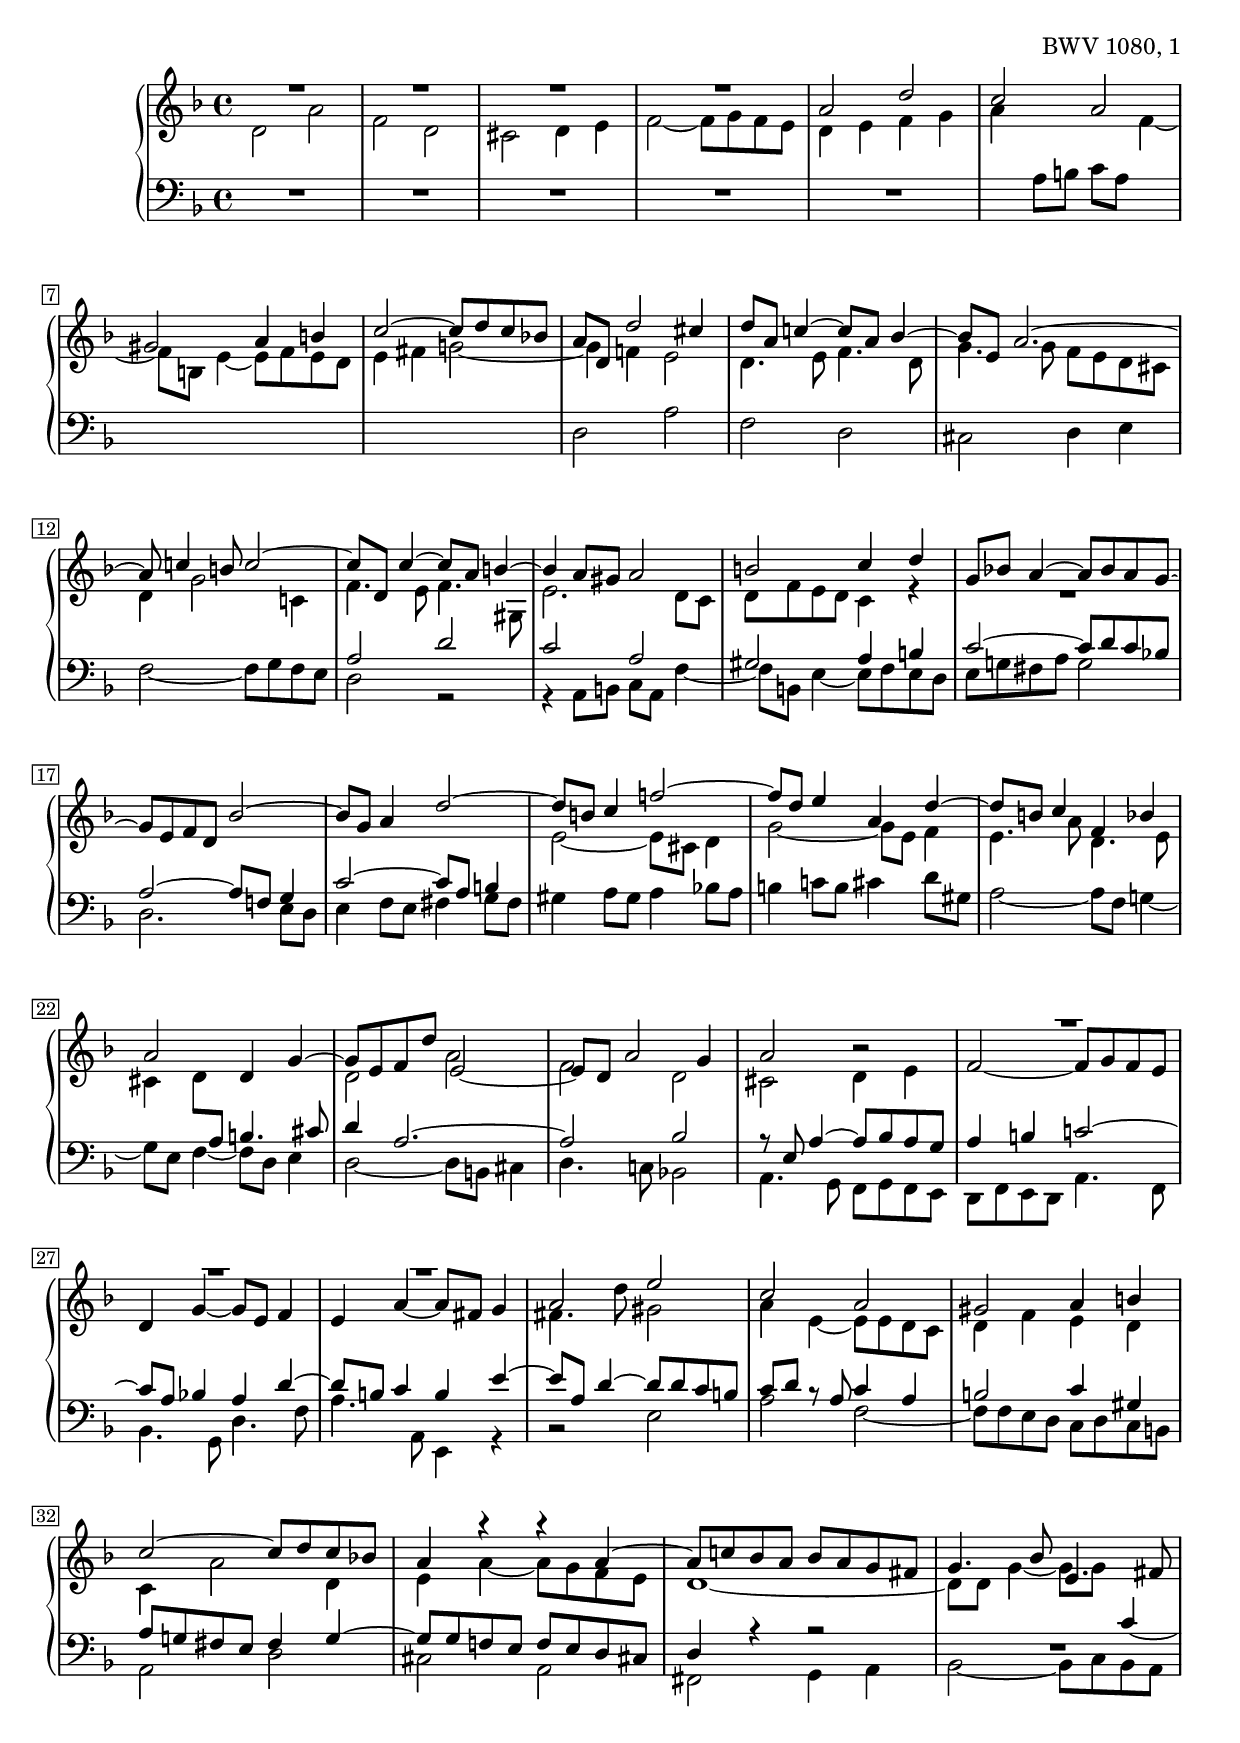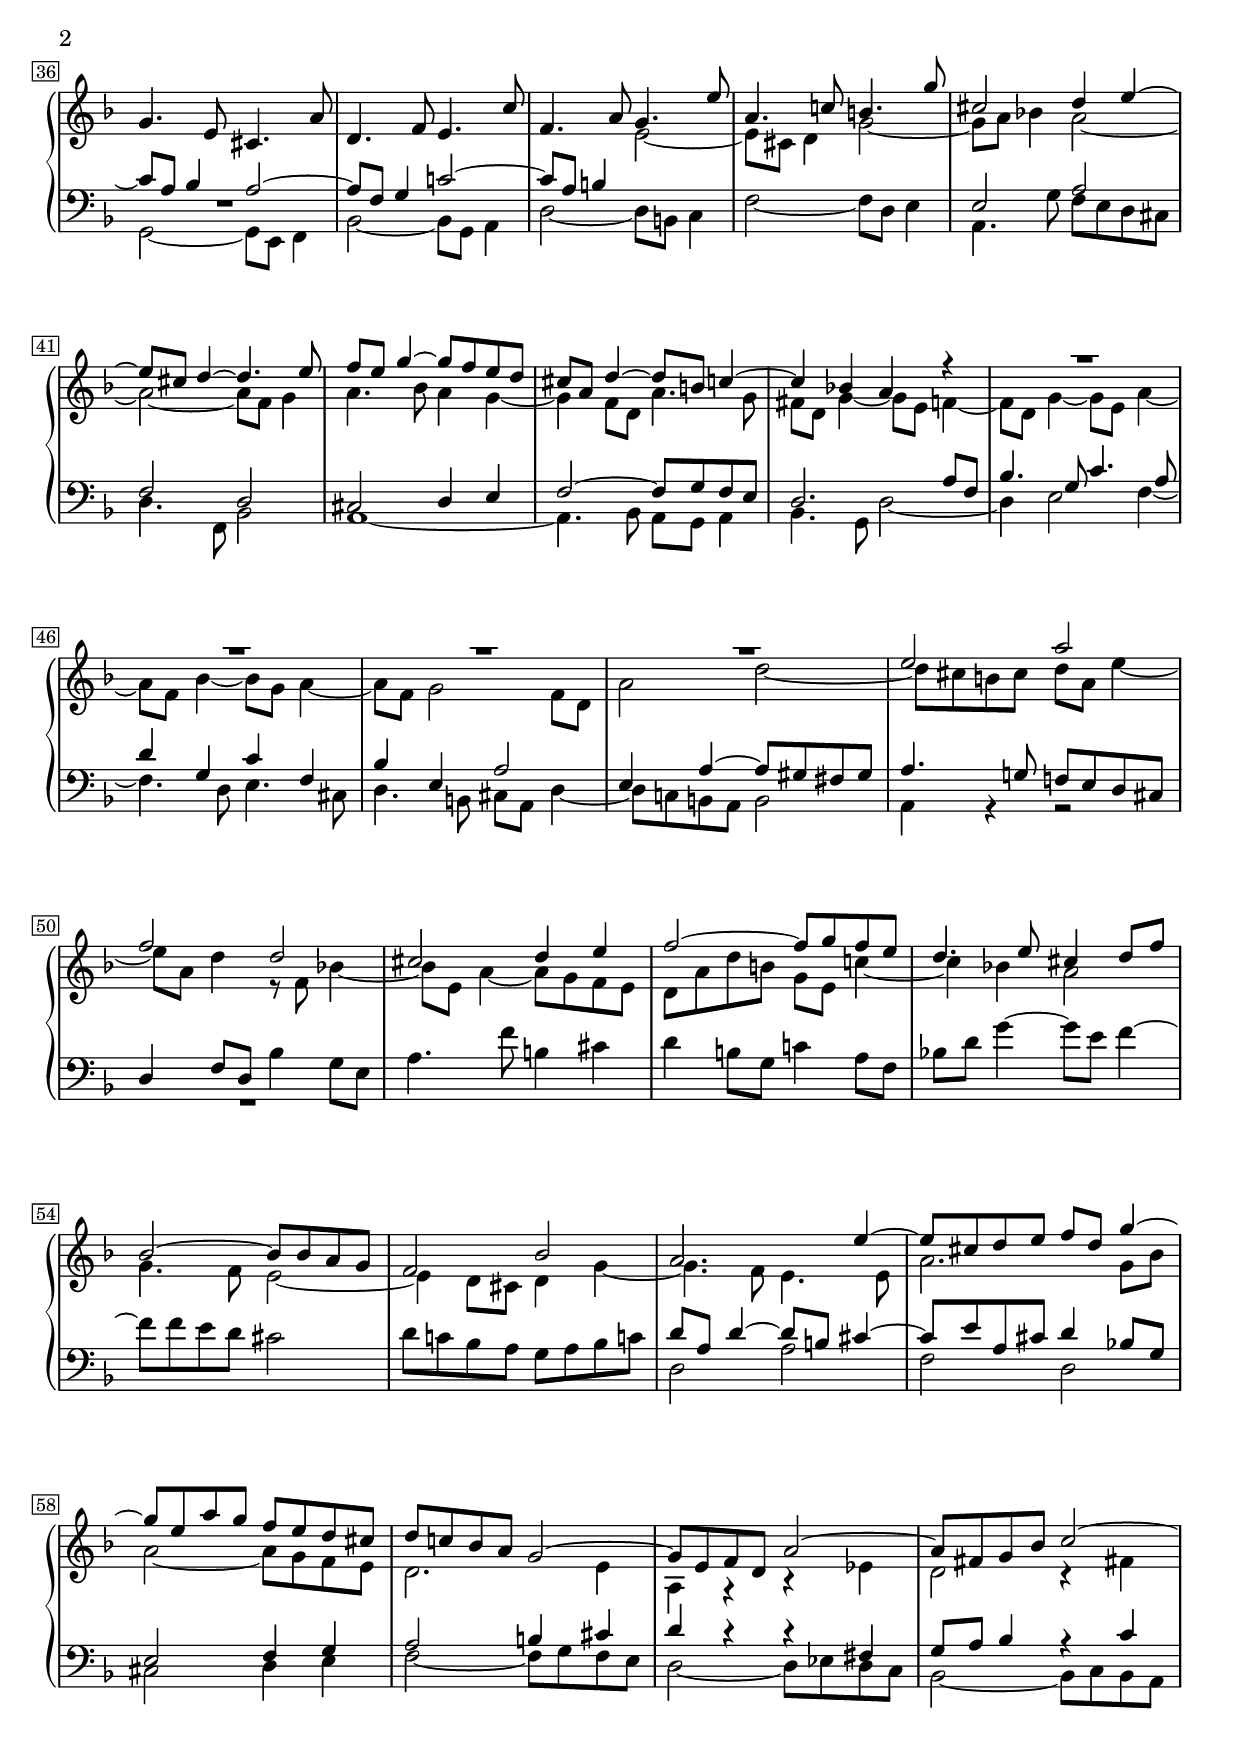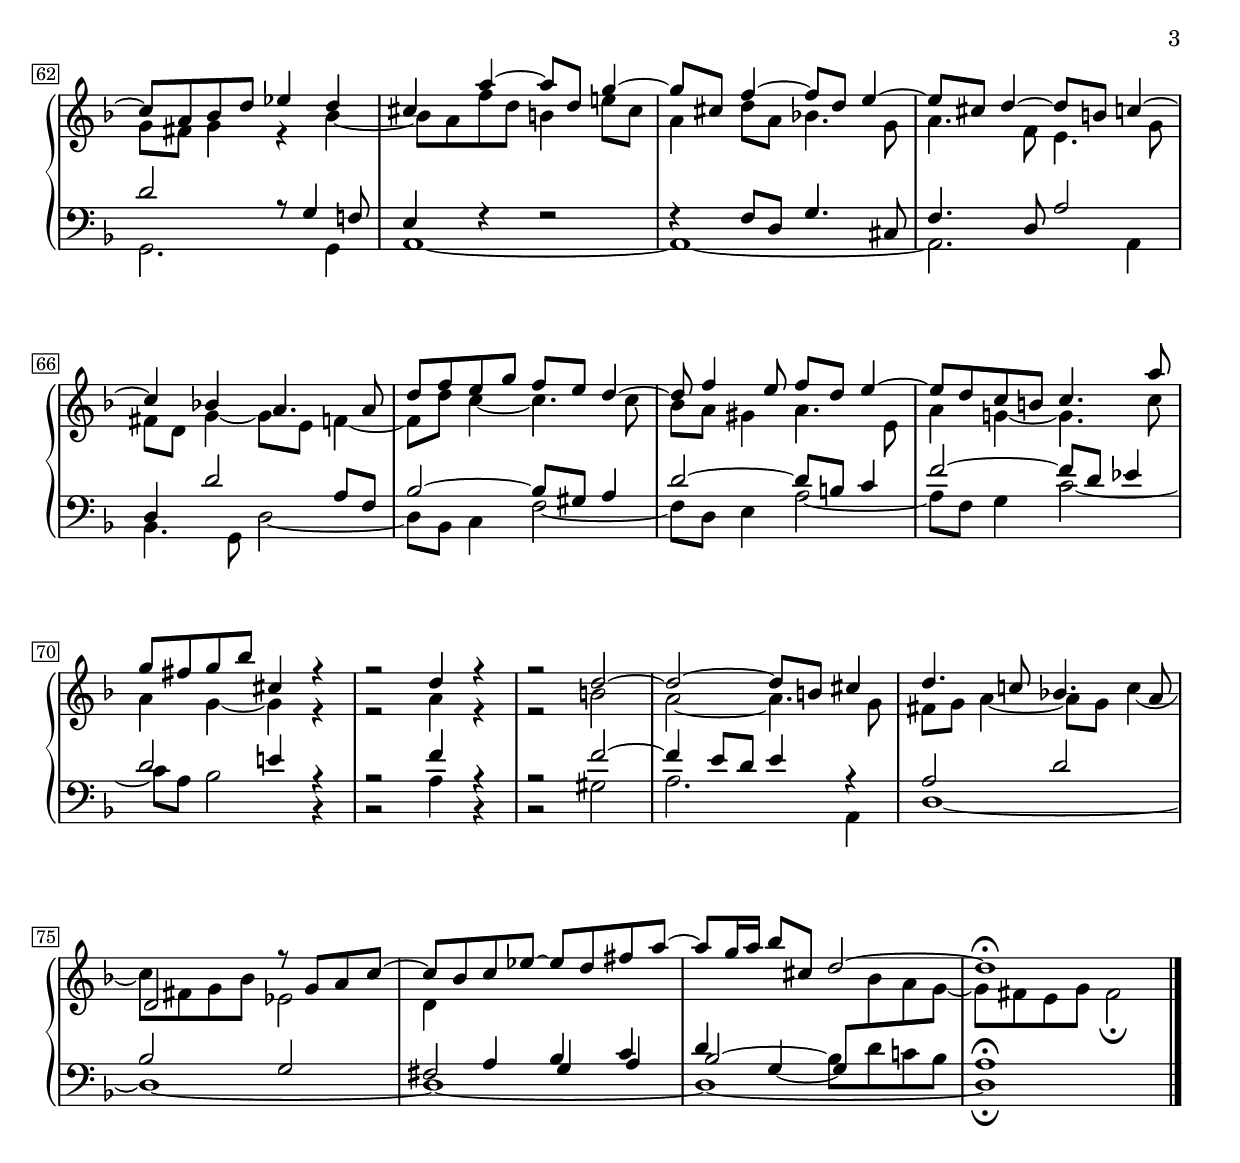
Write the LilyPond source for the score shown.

Global = {
  \key d \minor
  \time 4/4
  \include "../global.ly"
}

Soprano = \context Voice = "one" \relative c'' {
  \voiceOne
  | R1*4
  %5
  | a2 d
  | c a
  | gis a4 b
  | c2~ c8 d c bes
  | a d, d'2 cis4
  %10
  | d8 a c4~ c8 a bes4~
  | bes8 e, a2.~
  | a8 c!4 b8 c2~
  | c8 d, c'4~ c8 a b4~
  | b a8 gis a2
  %15
  | b c4 d
  | g,8 bes a4~ a8 bes a g~
  | g e f d bes'2~
  | bes8 g a4 d2~
  | d8 b c4 f!2~
  %20
  | f8 d e4 a, d~
  | d8 b c4 f, bes |
  | a2 d,4 g~ |
  | g8 e f d' e,2_~ |
  | e8 d a'2 g4 |
  %25
  | a2 b\rest
  | \override MultiMeasureRest.staff-position = #4
    R1
  | R1
  | R1
  | a2 e'
  %30
  | c a
  | gis a4 b
  | c2~ c8 d c bes
  | a4 r r a~
  | a8 c! bes a bes a g fis
  %35
  | g4. bes8
    \once\override NoteColumn.force-hshift = #0.3 e,4.
    fis8
  | g4. e8 cis4. a'8
  | d,4. f8 e4. c'8
  | f,4. a8 g4. e'8
  | a,4. c8 b4. g'8
  %40
  | cis,2 d4 e~
  | e8 cis d4~ d4. e8
  | f e g4~ g8 f e d
  | cis a d4~ d8 b c4~
  | c bes a r
  %45
  | R1*4
  | e'2 a
  % 50
  | f d
  | cis d4 e
  | f2~ f8 g f e
  | d4. e8 cis4 d8 f
  | bes,2~ bes8 bes a g
  %55
  | f2 bes
  | a2. e'4~
  | e8 cis d e f d g4~
  | g8 e a g f e d cis
  | d c bes a g2~
  %60
  | g8 e f d a'2~
  | a8 fis g bes c2~
  | c8 a bes d ees4 d
  | cis a'~ a8 d, g4~
  | g8 cis, f4~ f8 d e4~
  %65
  | e8 cis d4~ d8 b c4~
  | c bes a4. a8
  | d f e g f e d4~
  | d8 f4 e8 f d e4~
  | e8 d c b c4. a'8
  %70
  | g fis g bes cis,4 r
  | r2 d4 r
  | r2 d2~
  | d2~ d8 b cis4
  | d4. c8 bes4. a8
  %75
  | d,2 r8 g a c~
  | c8 bes c ees~ ees d fis a~
  | a g16 a bes8 cis, d2~
  | d1\fermata
  \fine
}

Alto = \context Voice = "two" \relative c' {
  \voiceTwo
  | d2 a'
  | f d
  | cis d4 e
  | f2~ f8 g f e
  %5
  | d4 e f g
  | a
    \change Staff = "lower"
    a,8 b c a
    \change Staff = "upper"
    f'4~
  | f8 b, e4~ e8 f e d
  | e4 fis g2~
  | g4 f e2
  %10
  | d4. e8 f4. d8
  | g4. g8 f e d cis
  | d4 g2 c,4
  | f4. e8 f4. gis,8
  | e'2. d8 c
  %15
  | d f e d c4 r
  | R1
  | s1*3
  %20
  | s1*3
  | d2 a'
  | f d
  %25
  | cis d4 e
  | \stemUp
    f2~ f8 g f e
  | d4 g~ g8 e f4
  | e a~ a8 fis g4
  | \stemDown
    fis4. d'8 gis,2
  %30
  | a4 e~ e8[ e d c]
  | d4 f e d
  | c a'2 d,4
  | e a~ a8 g f e
  | d1~
  %35
  | d8 d g4~ g8 g
    \change Staff = "lower"
    \stemUp
    c,4~
  | c8 a bes4 a2^~
  | a8 f g4 c2^~
  | c8 a b4
    \change Staff = "upper"
    \stemDown
    e2~
  | e8 cis d4 g2~
  %40
  | g8 a bes4 a2~
  | a2~ a8 f g4
  | a4. bes8 a4 g~
  | g f8 d a'4. g8
  | fis d g4~ g8 e f4~
  %45
  | f8 d g4~ g8 e a4~
  | a8 f bes4~ bes8 g a4~
  | a8 f g2 f8 d
  | a'2 d~
  | d8 cis b cis d a e'4~
  %50
  | e8 a, d4 r8 f, bes4~
  | bes8 e, a4~ a8 g f e
  | d a' d b g e c'4~
  | c bes a2
  | g4. f8 e2~
  %55
  | e4 d8 cis d4 g~
  | g4. f8 e4. e8
  | a2. g8 bes
  | a2~ a8 g f e
  | d2. e4
  %60
  | a, r r ees'
  | d2 r4 fis!
  | g8 fis g4 r bes~
  | bes8 a f' d b4 e8 cis
  | a4 d8 a bes4. g8
  %65
  | a4. f8 e4. g8
  | fis d g4~ g8 e f4~
  | f8 d' c4~ c4. c8
  | bes a gis4 a4. e8
  | a4 g~ g4. c8
  %70
  | a4 g~ g r
  | r2 a4 r
  | r2 b
  | a~ a4. g8
  | fis g a4~ a8 g
    \shape #'((0 . -0.4) (0 . -0.8) (0 . -0.8) (0 . 0)) Tie
    c4~
  %75
  | c8 fis, g bes ees,2
  | d4
    \change Staff = "lower"
    \stemUp
    a bes c
  | d
    \change Staff = "lower"
    \stemUp g,~ g8
    \change Staff = "upper"
    \stemDown
    bes' a g~
  | g8 fis e g fis2\fermata
  \fine
}

Tenor = \context Voice = "three" \relative c' {
  \voiceThree
  | \override MultiMeasureRest.staff-position = #0
    R1*5
  | s1*7
  | a2 d
  | c a
  %15
  | gis a4 b
  | c2~ c8 d c bes
  | a2~ a8 f g4
  | c2~ c8 a b4
  | \change Staff = "upper"
    \stemDown
    e2_~ e8 cis d4
  %20
  | g2_~ g8 e f4
  | e4. a8 d,4. e8
  | cis4 d8
    \change Staff = "lower"
    \stemNeutral
    a
    \stemUp
    b4. cis8
  | d4 a2.~
  | a2 bes
  %25
  | r8 e, a4~ a8 bes a g
  | a4 b c2~
  | c8 a bes4 a d~
  | d8 b c4 b e4~
  | e8 a, d4~ d8 d c b
  %30
  | c d b8\rest a c4 a
  | b2 c4 gis
  | a8 g fis e fis4 g~
  | g8 g f e f e d cis!
  | d4 r r2
  %35
  | \override MultiMeasureRest.staff-position = #0
    R1
  | R1
  | s1*3
  %40
  | e2
    a
  | f d
  | cis d4 e
  | f2~ f8 g f e
  | d2. a'8 f
  %45
  | bes4. g8 c4. a8
  | d4 g, c f,
  | bes e, a2
  | e4 a4~ a8 gis fis gis
  | a4. g8 f e d cis
  %50
  | d4 f8 d
    \stemDown
    bes'4 g8 e
  | a4. f'8 b,4 cis
  | d b8 g c4 a8 f
  | bes d g4~ g8 e
    f4~
  | f8 f e d cis2
  %55
  | d8 c bes a g a bes c
  | \stemUp
    d a d4~ d8 b
    cis4~
  | cis8 e a, cis d4 bes8 g
  | e2 f4 g
  | a2
    b4 cis
  %60
  | d r4 r fis,
  | g8
    a bes4 r c
  | d2 r8 g,4 f8
  | e4 f\rest f2\rest
  | f4\rest f8 d g4. cis,8
  %65
  | f4. d8 a'2
  | d,4 d'2 a8 f
  | bes2~ bes8 gis a4
  | d2~ d8 b
    c4
  | f2~ f8 d ees4
  %70
  | d2 e4 r
  | r2 f4 r
  | r2 f2~
  | f4 e8 d e4 r
  | a,2 d
  %75
  | bes g
  | fis g4 a
  | bes2~
    \stemDown
    bes8 d c bes
  | a1\fermata
  \fine
}

Bass = \context Voice = "four" \relative c {
  \voiceFour
  | s1*8
  | d2 a'
  %10
  | f d
  | cis d4 e
  | f2~ f8 g f e
  | d2 r
  | r4 a8 b c a f'4~
  %15
  | f8 b, e4~ e8 f e d
  | e g fis a g2
  | d2. e8 d
  | e4 f8
    e fis4 g8 fis
  | gis4 a8 gis a4 bes8 a
  %20
  | b4 c8 b cis4 d8 gis,
  | a2~
    a8 f g4~
  | g8 e f4~ f8 d e4
  | d2~ d8 b cis4
  | d4. c8 bes2
  %25
  | a4. g8 f g f e
  | d f e d a'4. f8
  | bes4. g8 d'4. f8
  | a4. a,8 e4 r
  | b'2\rest e
  %30
  | a f~
  | f8 f e d c d c b
  | a2 d
  | cis a
  | fis g4 a
  %35
  | bes2~ bes8 c bes a
  | g2~ g8 e f4
  | bes2~ bes8 g a4
  | d2~ d8 b c4
  | f2~ f8 d e4
  %40
  | a,4. g'8 f e d cis
  | d4. f,8 bes2
  | a1~
  | a4. bes8 a g a4
  | bes4. g8 d'2~
  %45
  | d4 e2 f4~
  | f4. d8 e4. cis8
  | d4. b8 cis a d4~
  | d8 c b a b2
  | a4 r r2
  %50
  | R1
  | s1*5
  | d2 a'
  | f d
  | cis d4 e
  | f2~ f8 g f e
  %60
  | d2~ d8 ees d c
  | bes2~ bes8 c bes a
  | g2. g4
  | a1~
  | a~
  %65
  | a2. a4
  | bes4. g8 d'2~
  | d8 bes c4 f2~
  | f8 d e4 a2~
  | a8 f g4 c2~
  %70
  | c8 a bes2 b,4\rest
  | b2\rest a'4 b,\rest
  | b2\rest gis'
  | a2. a,4
  | d1~
  %75
  | d~
  | d~
  | d~
  | d1\fermata
  \fine
}

\score {
  \new PianoStaff
  <<
    \accidentalStyle Score.piano
    \context Staff = "upper" <<
      \set Staff.midiInstrument = #"acoustic grand"
      \Global
      \clef treble
      \Soprano
      \Alto
    >>
    \context Staff = "lower" <<
      \set Staff.midiInstrument = #"acoustic grand"
      \Global
      \clef bass
      \Tenor
      \Bass
    >>
  >>
  \header {
    %composer = "Johann Sebastian Bach"
    opus = "BWV 1080, 1"
    title = \markup { \smallCaps "Die Kunst der Fuge" }
    subtitle = \markup { \smallCaps "Contrapunctus I" }
    subsubtitle = ##f
  }
  \layout { }
  \midi { }
}
